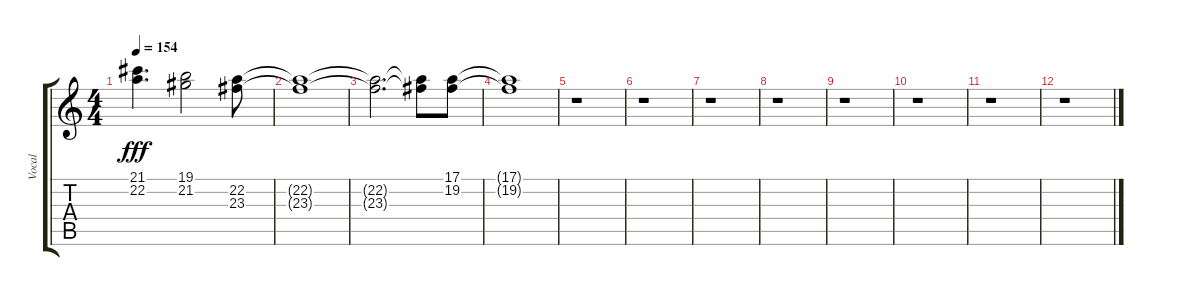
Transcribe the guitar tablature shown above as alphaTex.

\track ("Vocal" "Vocal") {instrument altosax}
\staff {score tabs}
\tuning (E4 B3 G3 D3 A2 E2) {hide}
\ts (4 4)
\tempo 154
\clef g2
\ks c
(21.1{t} 22.2{t}).4{d dy fff} (19.1 21.2).2 (22.2 23.3).8 |
(22.2{t} 23.3{t}).1 |
(22.2{t} 23.3{t}).2{d} (22.2{t} 23.3{t}).8 (17.1 19.2).8 |
(17.1{t} 19.2{t}).1 |
r.1 |
r.1 |
r.1 |
r.1 |
r.1 |
r.1 |
r.1 |
r.1
